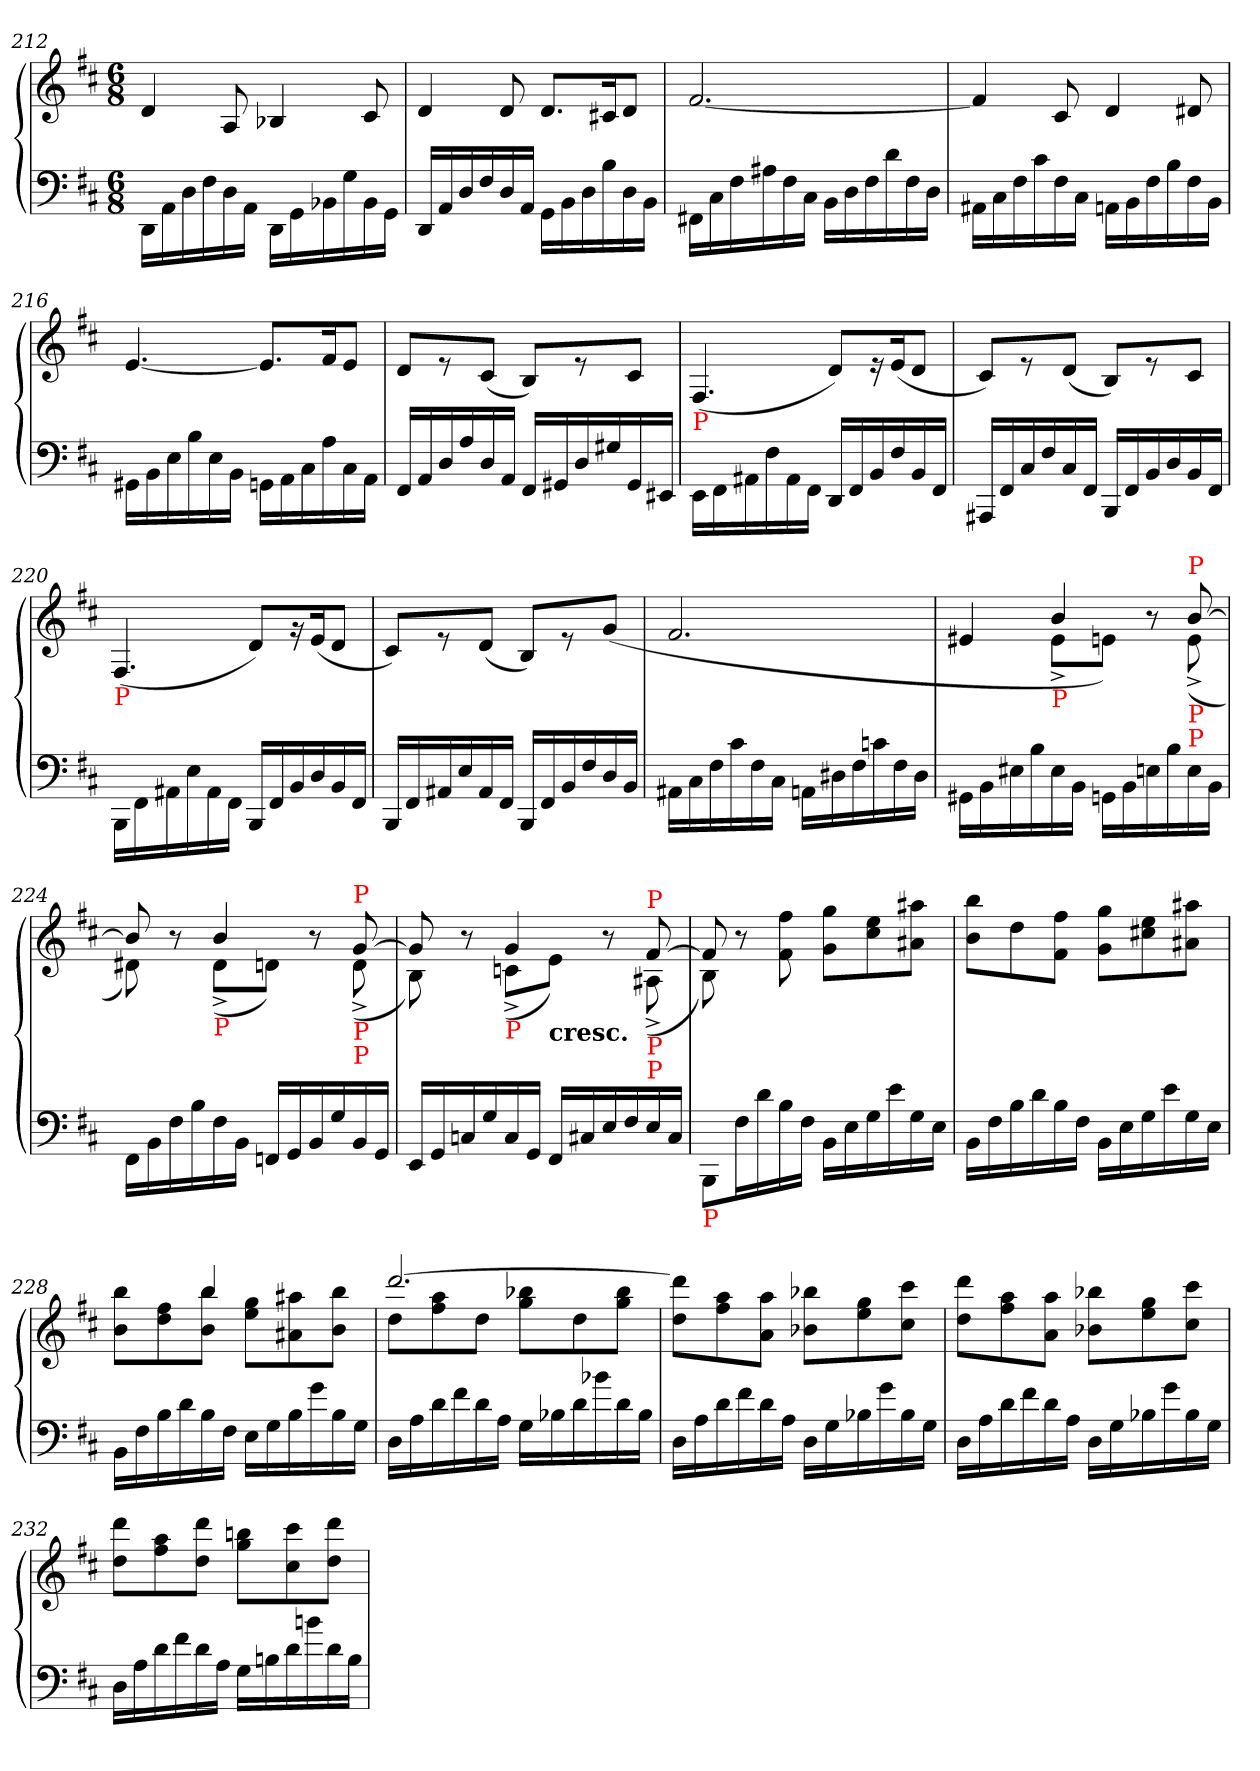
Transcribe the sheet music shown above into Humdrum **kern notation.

**kern	**kern
*part1	*part1
*staff2	*staff1
*clefF4	*clefG2
*k[f#c#]	*k[f#c#]
*M6/8	*M6/8
=212	=212
16DD\LL	4d
16AA	.
16D	.
16F#	.
16D	8A/
16AAJJ	.
16DD\LL	4B-X/
16GG	.
16BB-X	.
16G	.
16BB-	8c#
16GGJJ	.
=213	=213
16DDLL	4d
16AA	.
16D	.
16F#	.
16D	8d
16AAJJ	.
16GG\LL	8.dL
16BB	.
16D	.
16B	16c#Xk
16D	8dJ
16BBJJ	.
=214	=214
16FF#X\LL	[2.f#
16C#	.
16F#	.
16A#X	.
16F#	.
16C#JJ	.
16BB\LL	.
16D	.
16F#	.
16d	.
16F#	.
16DJJ	.
=215	=215
16AA#X\LL	4f#]
16C#	.
16F#	.
16c#	.
16F#	8c#
16C#JJ	.
16AAn\LL	4d
16BB	.
16F#	.
16B	.
16F#	8d#X
16BBJJ	.
=216	=216
16GG#X\LL	[4.e
16BB	.
16E	.
16B	.
16E	.
16BBJJ	.
16GGn\LL	8.eL]
16AA	.
16C#	.
16A	16f#k
16C#	8eJ
16AAJJ	.
=217	=217
16FF#LL	8dL
16AA	.
16D	8re
16A	.
16D	(<8c#J
16AAJJ	.
16FF#LL	8BL)
16GG#X	.
16D	8re
16G#X	.
16GG#	8c#J
16EE#XJJ	.
=218	=218
!	!LO:TX:b:color=red:t=P
16EE\LL	(>4.F#/
16FF#\	.
16AA#X\	.
16F#\	.
16AA#\	.
16FF#\JJ	.
16DDLL	8dL)
16FF#	.
16BB	16r
16F#	(<16ek
16BB	8dJ
16FF#JJ	.
=219	=219
16AAA#XLL	8c#L)
16FF#	.
16C#	8re
16F#	.
16C#	(<8dJ
16FF#JJ	.
16BBBLL	8BL)
16FF#	.
16BB	8re
16D	.
16BB	8c#J
16FF#JJ	.
=220	=220
!	!LO:TX:b:color=red:t=P
16BBB\LL	(>4.F#/
16FF#\	.
16AA#X\	.
16E\	.
16AA#\	.
16FF#\JJ	.
16BBBLL	8dL)
16FF#	.
16BB	16rg
16D	(<16ek
16BB	8dJ
16FF#JJ	.
=221	=221
16BBBLL	8c#L)
16FF#	.
16AA#X	8re
16E	.
16AA#	(<8dJ
16FF#JJ	.
16BBBLL	8BL)
16FF#	.
16BB	8re
16F#	.
16D	(>8gJ
16BBJJ	.
=222	=222
16AA#X\LL	2.f#
16C#	.
16F#	.
16c#	.
16F#	.
16C#JJ	.
16AAn\LL	.
16D#X	.
16F#	.
16cn	.
16F#	.
16D#JJ	.
=223	=223
*	*^
16GG#X\LL	4e#X	4ryy
16BB	.	.
16E#X	.	.
16B	.	.
!	!LO:TX:b:color=red:t=P	!
16E#	4b	8e#^<L
16BBJJ	.	.
16GGn\LL	.	8enJ)
16BB	.	.
16En	8r	8ryy
16B	.	.
!	!LO:TX:a:color=red:t=P	!
!	!LO:TX:b:color=red:t=P	!
!	!LO:TX:b:color=red:t=P	!
16E	[8b	(>8e^<
16BBJJ	.	.
=224	=224	=224
16FF#\LL	8b]	8d#X)
16BB	.	.
16F#	8r	8ryy
16B	.	.
!	!LO:TX:b:color=red:t=P	!
16F#	4b	(>8d#^<L
16BBJJ	.	.
16FFnLL	.	8dnJ)
16GG	.	.
16BB	8r	8ryy
16G	.	.
!	!LO:TX:a:color=red:t=P	!
!	!LO:TX:b:color=red:t=P	!
!	!LO:TX:b:color=red:t=P	!
16BB	[8g	(>8d^<
16GGJJ	.	.
=225	=225	=225
16EELL	8g]	8B)
16GG	.	.
16Cn	8r	8ryy
16G	.	.
!	!LO:TX:b:color=red:t=P	!
16C	4g	(>8cn^<L
16GGJJ	.	.
!	!	!LO:TX:c:B:t=cresc.
16FF#LL	.	8eJ)
16C#X	.	.
16E	8r	8ryy
16F#	.	.
!	!LO:TX:a:color=red:t=P	!
!	!LO:TX:b:color=red:t=P	!
!	!LO:TX:b:color=red:t=P	!
16E	[8f#	(>8A#X^<
16C#JJ	.	.
=226	=226	=226
!LO:TX:b:color=red:t=P	!	!
8BBB/L	8f#]	8B)
16F#\L	8r	4ryy
16d\	.	.
16B\	8ff# 8f#	.
16F#\JJ	.	.
16BB\LL	8gg 8gL	4.ryy
16E	.	.
16G	8ee 8cc#	.
16e	.	.
16G	8aa#X 8a#XJ	.
16EJJ	.	.
*	*v	*v
=227	=227
16BB\LL	8bb 8bL
16F#	.
16B	8dd
16d	.
16B	8ff# 8f#J
16F#JJ	.
16BB\LL	8gg 8gL
16E	.
16G	8ee 8cc#X
16e	.
16G	8aa#X 8a#XJ
16EJJ	.
=228	=228
*	*^
16BB\LL	4ryy	8bb 8bL
16F#	.	.
16B	.	8ff# 8dd
16d	.	.
16B	4bb	8bb 8bJ
16F#JJ	.	.
16E\LL	.	8gg 8eeL
16G	.	.
16B	4ryy	8aa#X 8a#X
16g	.	.
16B	.	8bb 8bJ
16GJJ	.	.
=229	=229	=229
16D\LL	[2.ddd	8ddL
16A	.	.
16d	.	8aa 8ff#
16f#	.	.
16d	.	8ddJ
16AJJ	.	.
16G\LL	.	8bb-X 8ggL
16B-X	.	.
16d	.	8dd
16b-X	.	.
16d	.	8bb- 8ggJ
16B-JJ	.	.
*	*v	*v
=230	=230
16D\LL	8ddd] 8ddL
16A	.
16d	8aa 8ff#
16f#	.
16d	8aa 8aJ
16AJJ	.
16D\LL	8bb-X 8b-XL
16G	.
16B-X	8gg 8ee
16g	.
16B-	8ccc# 8cc#J
16GJJ	.
=231	=231
16D\LL	8ddd 8ddL
16A	.
16d	8aa 8ff#
16f#	.
16d	8aa 8aJ
16AJJ	.
16D\LL	8bb-X 8b-XL
16G	.
16B-X	8gg 8ee
16g	.
16B-	8ccc# 8cc#J
16GJJ	.
=232	=232
16D\LL	8ddd 8ddL
16A	.
16d	8aa 8ff#
16f#	.
16d	8ddd 8ddJ
16AJJ	.
16G\LL	8bbn 8ggL
16Bn	.
16d	8ccc# 8cc#
16bn	.
16d	8ddd 8ddJ
16BJJ	.
=	=
*-	*-
